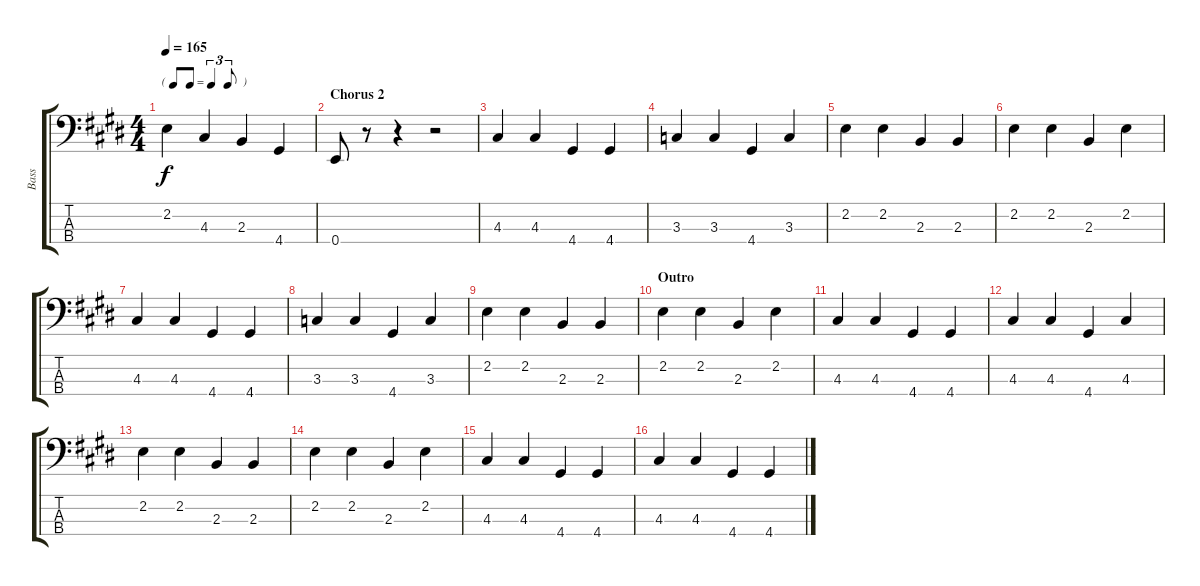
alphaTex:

\track ("Bass" "Bass") {instrument electricbasspick}
\staff {score tabs}
\tuning (G2 D2 A1 E1) {hide}
\ts (4 4)
\tf triplet8th
\tempo 165
\clef f4
\ks e
2.2.4{dy f} 4.3.4 2.3.4 4.4.4 |
\section ("" "Chorus 2")
0.4.8 r.8 r.4 r.2 |
4.3.4 4.3.4 4.4.4 4.4.4 |
3.3.4 3.3.4 4.4.4 3.3.4 |
2.2.4 2.2.4 2.3.4 2.3.4 |
2.2.4 2.2.4 2.3.4 2.2.4 |
4.3.4 4.3.4 4.4.4 4.4.4 |
3.3.4 3.3.4 4.4.4 3.3.4 |
2.2.4 2.2.4 2.3.4 2.3.4 |
\section ("" "Outro")
2.2.4 2.2.4 2.3.4 2.2.4 |
4.3.4 4.3.4 4.4.4 4.4.4 |
4.3.4 4.3.4 4.4.4 4.3.4 |
2.2.4 2.2.4 2.3.4 2.3.4 |
2.2.4 2.2.4 2.3.4 2.2.4 |
4.3.4 4.3.4 4.4.4 4.4.4 |
4.3.4 4.3.4 4.4.4 4.4.4
